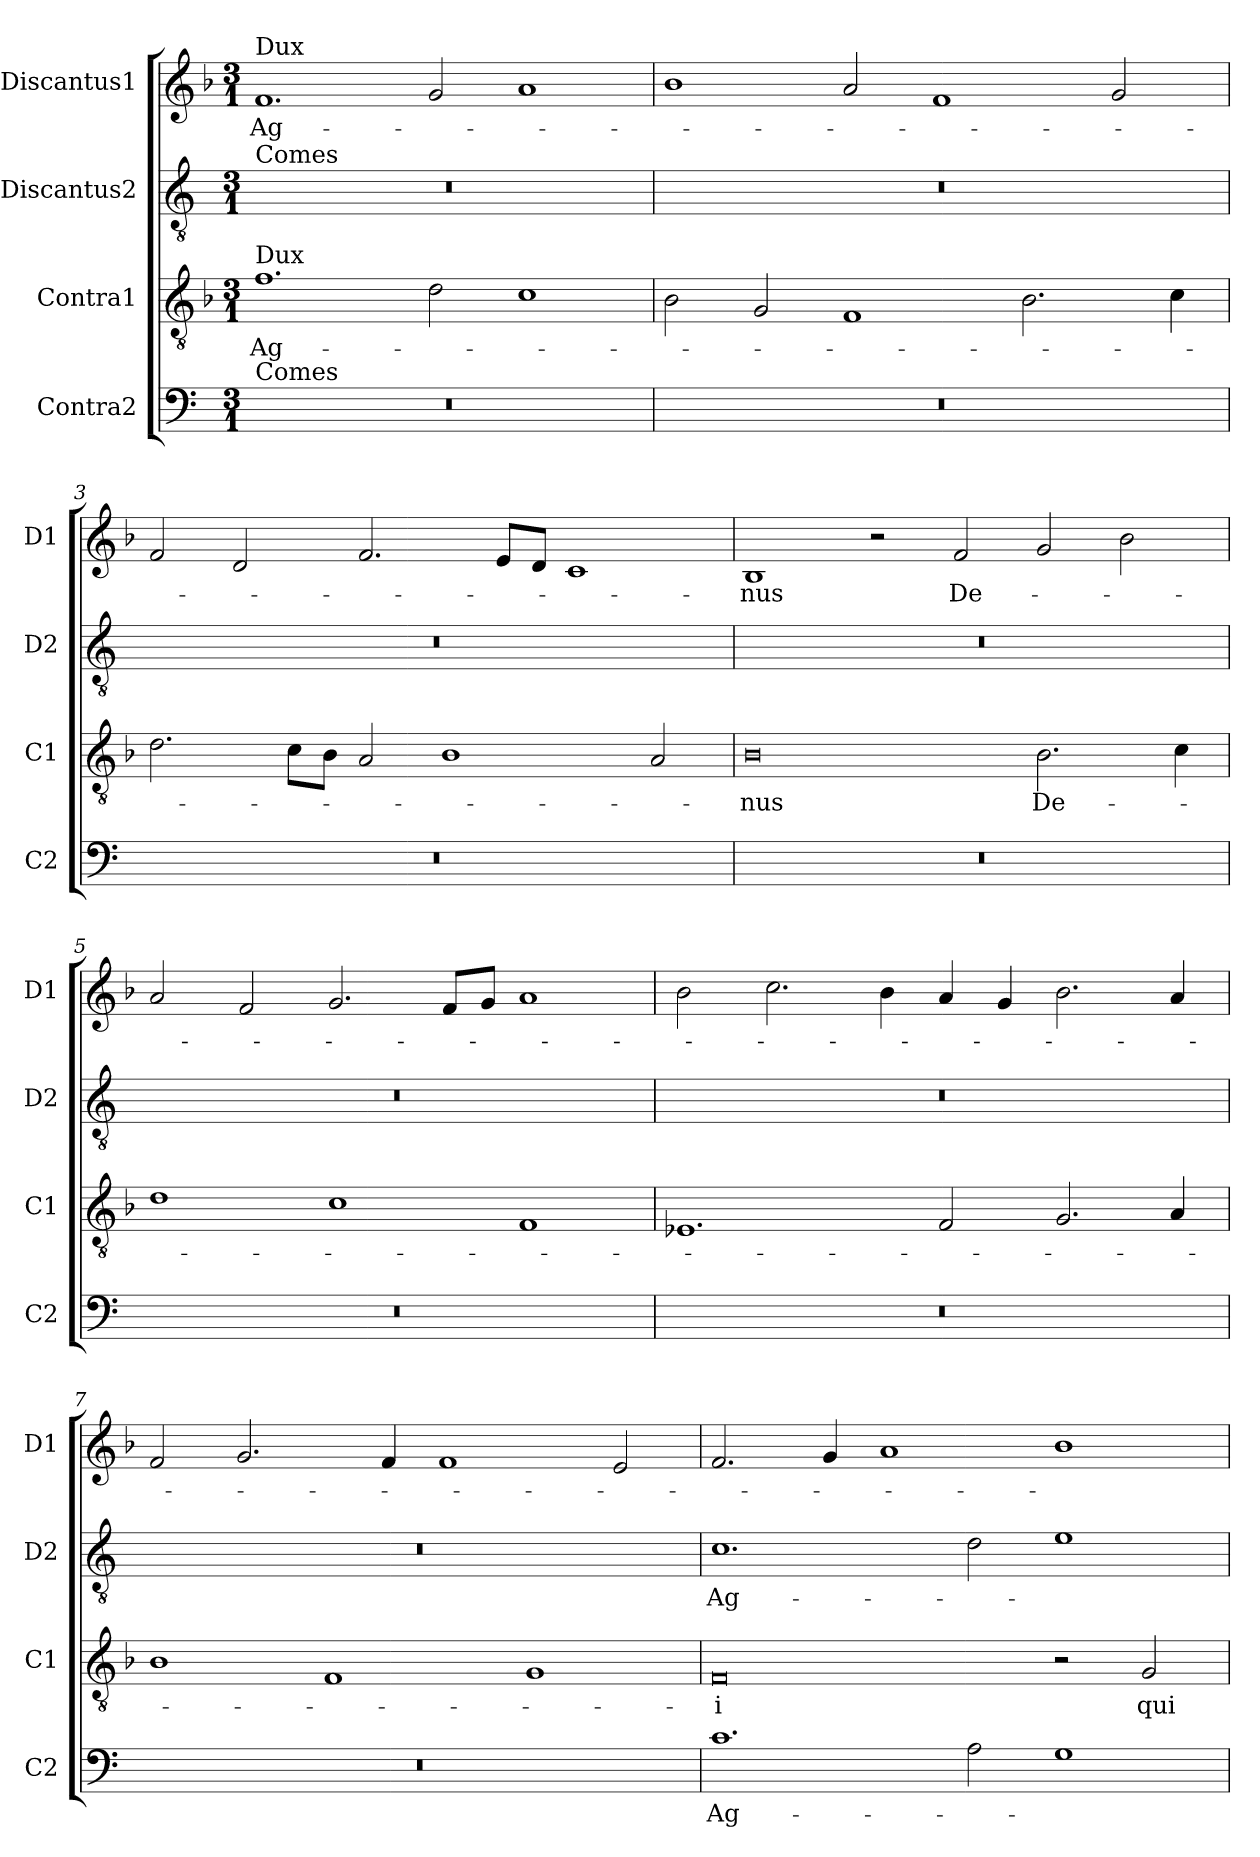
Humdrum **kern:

**kern	**text	**kern	**text	**kern	**text	**kern	**text
*part4	*part4	*part3	*part3	*part2	*part2	*part1	*part1
*staff4	*staff4	*staff3	*staff3	*staff2	*staff2	*staff1	*staff1
*I"Contra2	*	*I"Contra1	*	*I"Discantus2	*	*I"Discantus1	*
*I'C2	*	*I'C1	*	*I'D2	*	*I'D1	*
*clefF4	*	*clefGv2	*	*clefGv2	*	*clefG2	*
*k[]	*	*k[b-]	*	*k[]	*	*k[b-]	*
*M3/1	*	*M3/1	*	*M3/1	*	*M3/1	*
=1	=1	=1	=1	=1	=1	=1	=1
!	!	!	!	!	!	!LO:TX:a:t=Dux	!
!	!	!	!	!LO:TX:a:t=Comes	!	!	!
!	!	!LO:TX:a:t=Dux	!	!	!	!	!
!LO:TX:a:t=Comes	!	!	!	!	!	!	!
0.r	.	1.f	Ag-	0.r	.	1.f	Ag-
.	.	2d\	.	.	.	2g/	.
.	.	1c	.	.	.	1a	.
=2	=2	=2	=2	=2	=2	=2	=2
0.r	.	2B-\	.	0.r	.	1b-	.
.	.	2G/	.	.	.	.	.
.	.	1F	.	.	.	2a/	.
.	.	.	.	.	.	1f	.
.	.	2.B-\	.	.	.	.	.
.	.	.	.	.	.	2g/	.
.	.	4c\	.	.	.	.	.
=3	=3	=3	=3	=3	=3	=3	=3
0.r	.	2.d\	.	0.r	.	2f/	.
.	.	.	.	.	.	2d/	.
.	.	8c\L	.	.	.	.	.
.	.	8B-\J	.	.	.	.	.
.	.	2A/	.	.	.	2.f/	.
.	.	1B-	.	.	.	.	.
.	.	.	.	.	.	8e/L	.
.	.	.	.	.	.	8d/J	.
.	.	.	.	.	.	1c	.
.	.	2A/	.	.	.	.	.
=4	=4	=4	=4	=4	=4	=4	=4
0.r	.	0B-	-nus	0.r	.	1B-	-nus
.	.	.	.	.	.	2r	.
.	.	.	.	.	.	2f/	De-
.	.	2.B-\	De-	.	.	2g/	.
.	.	.	.	.	.	2b-\	.
.	.	4c\	.	.	.	.	.
=5	=5	=5	=5	=5	=5	=5	=5
0.r	.	1d	.	0.r	.	2a/	.
.	.	.	.	.	.	2f/	.
.	.	1c	.	.	.	2.g/	.
.	.	.	.	.	.	8f/L	.
.	.	.	.	.	.	8g/J	.
.	.	1F	.	.	.	1a	.
=6	=6	=6	=6	=6	=6	=6	=6
0.r	.	1.E-X	.	0.r	.	2b-\	.
.	.	.	.	.	.	2.cc\	.
.	.	.	.	.	.	4b-\	.
.	.	2F/	.	.	.	4a/	.
.	.	.	.	.	.	4g/	.
.	.	2.G/	.	.	.	2.b-\	.
.	.	4A/	.	.	.	4a/	.
=7	=7	=7	=7	=7	=7	=7	=7
0.r	.	1B-	.	0.r	.	2f/	.
.	.	.	.	.	.	2.g/	.
.	.	1F	.	.	.	.	.
.	.	.	.	.	.	4f/	.
.	.	.	.	.	.	1f	.
.	.	1G	.	.	.	.	.
.	.	.	.	.	.	2e/	.
=8	=8	=8	=8	=8	=8	=8	=8
1.c	Ag-	0F	-i	1.c	Ag-	2.f/	.
.	.	.	.	.	.	4g/	.
.	.	.	.	.	.	1a	.
2A\	.	.	.	2d\	.	.	.
1G	.	2r	.	1e	.	1b-	.
.	.	2G/	qui	.	.	.	.
=	=	=	=	=	=	=	=
*-	*-	*-	*-	*-	*-	*-	*-
